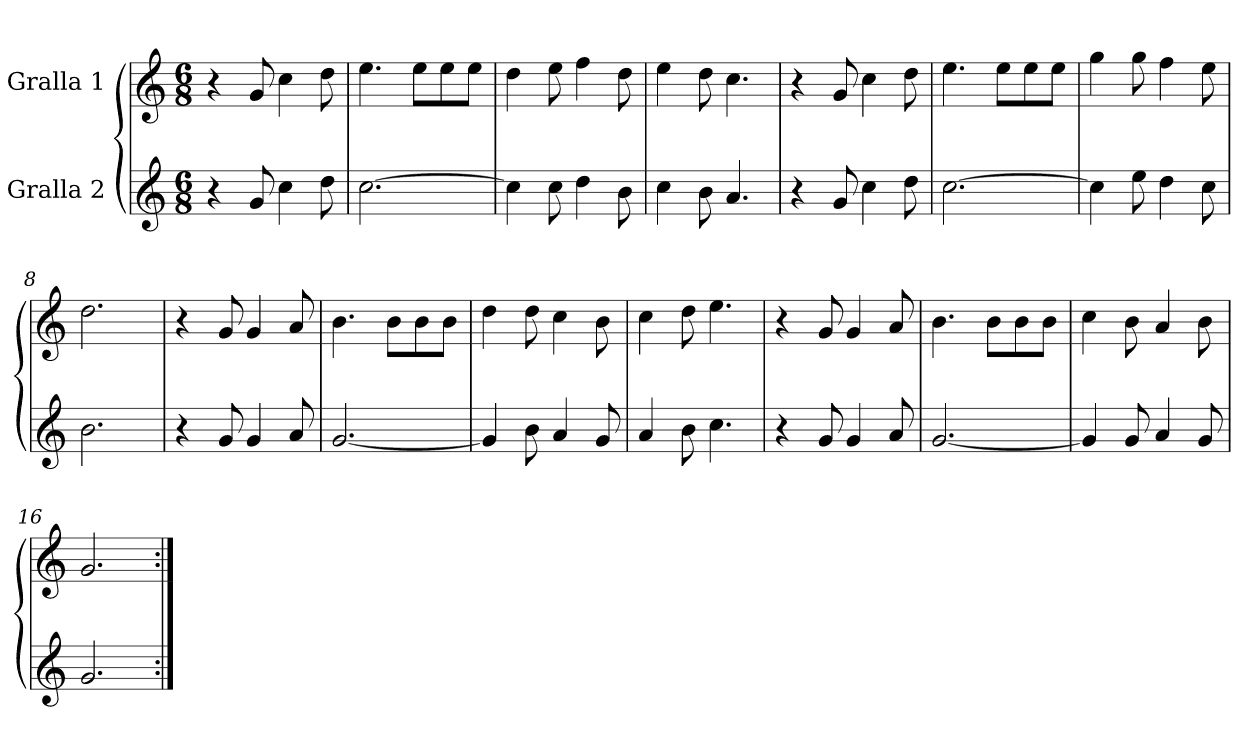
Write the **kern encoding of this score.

**kern	**kern
*part2	*part1
*staff2	*staff1
*I"Gralla 2	*I"Gralla 1
*clefG2	*clefG2
*k[]	*k[]
*M6/8	*M6/8
=1	=1
4r	4r
8g/	8g/
4cc\	4cc\
8dd\	8dd\
=2	=2
[2.cc\	4.ee\
.	8ee\L
.	8ee\
.	8ee\J
=3	=3
4cc\]	4dd\
8cc\	8ee\
4dd\	4ff\
8b\	8dd\
=4	=4
4cc\	4ee\
8b\	8dd\
4.a/	4.cc\
=5	=5
4r	4r
8g/	8g/
4cc\	4cc\
8dd\	8dd\
=6	=6
[2.cc\	4.ee\
.	8ee\L
.	8ee\
.	8ee\J
=7	=7
4cc\]	4gg\
8ee\	8gg\
4dd\	4ff\
8cc\	8ee\
=8	=8
2.b\	2.dd\
!!LO:LB:g=z
=9	=9
4r	4r
8g/	8g/
4g/	4g/
8a/	8a/
=10	=10
[2.g/	4.b\
.	8b\L
.	8b\
.	8b\J
=11	=11
4g/]	4dd\
8b\	8dd\
4a/	4cc\
8g/	8b\
=12	=12
4a/	4cc\
8b\	8dd\
4.cc\	4.ee\
=13	=13
4r	4r
8g/	8g/
4g/	4g/
8a/	8a/
=14	=14
[2.g/	4.b\
.	8b\L
.	8b\
.	8b\J
=15	=15
4g/]	4cc\
8g/	8b\
4a/	4a/
8g/	8b\
=16	=16
2.g/	2.g/
=:|!	=:|!
*-	*-
